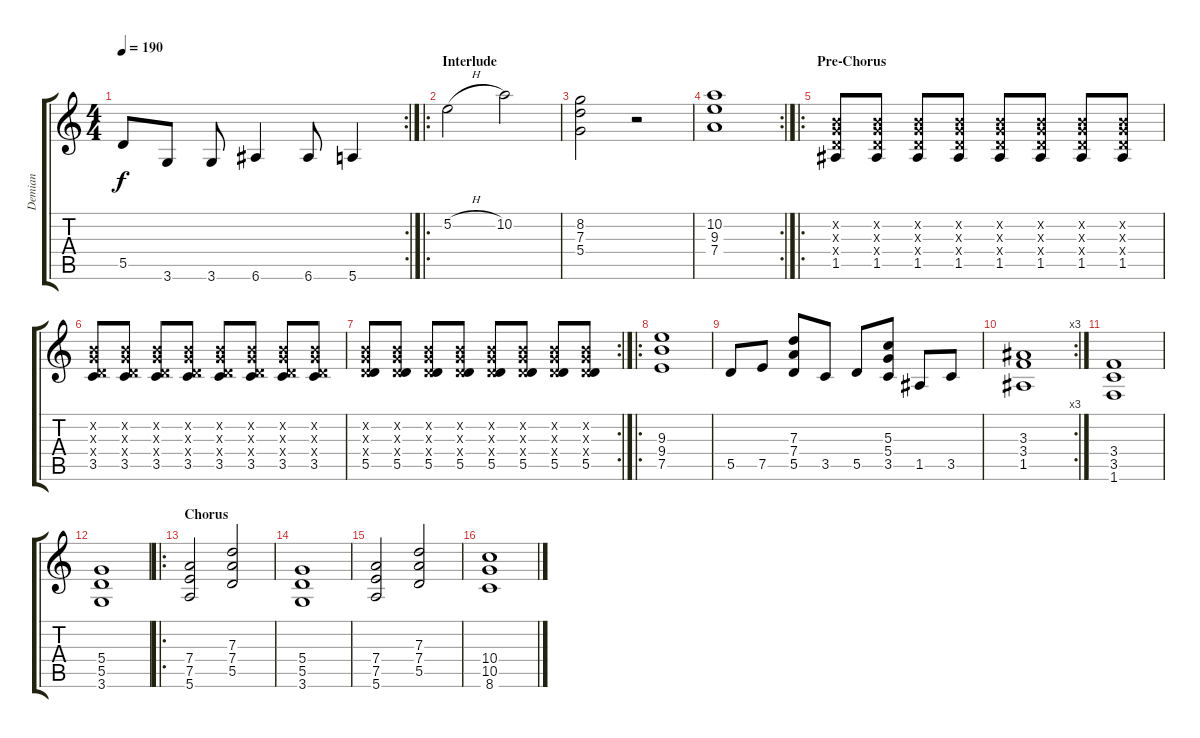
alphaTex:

\track ("Demian" "Demian") {instrument distortionguitar}
\staff {score tabs}
\tuning (E4 B3 G3 D3 A2 E2) {hide}
\rc 2
\ts (4 4)
\tempo 190
\clef g2
\ks c
5.5.8{dy f} 3.6.8 3.6.8 6.6.4 6.6.8 5.6.4 |
\ro
\section ("" "Interlude")
5.2{h}.2 10.2.2 |
(8.2 7.3 5.4).2 r.2 |
\rc 2
(10.2 9.3 7.4).1 |
\ro
\section ("" "Pre-Chorus")
(0.2{x} 0.3{x} 0.4{x} 1.5).8 (0.2{x} 0.3{x} 0.4{x} 1.5).8 (0.2{x} 0.3{x} 0.4{x} 1.5).8 (0.2{x} 0.3{x} 0.4{x} 1.5).8 (0.2{x} 0.3{x} 0.4{x} 1.5).8 (0.2{x} 0.3{x} 0.4{x} 1.5).8 (0.2{x} 0.3{x} 0.4{x} 1.5).8 (0.2{x} 0.3{x} 0.4{x} 1.5).8 |
(0.2{x} 0.3{x} 0.4{x} 3.5).8 (0.2{x} 0.3{x} 0.4{x} 3.5).8 (0.2{x} 0.3{x} 0.4{x} 3.5).8 (0.2{x} 0.3{x} 0.4{x} 3.5).8 (0.2{x} 0.3{x} 0.4{x} 3.5).8 (0.2{x} 0.3{x} 0.4{x} 3.5).8 (0.2{x} 0.3{x} 0.4{x} 3.5).8 (0.2{x} 0.3{x} 0.4{x} 3.5).8 |
\rc 2
(0.2{x} 0.3{x} 0.4{x} 5.5).8 (0.2{x} 0.3{x} 0.4{x} 5.5).8 (0.2{x} 0.3{x} 0.4{x} 5.5).8 (0.2{x} 0.3{x} 0.4{x} 5.5).8 (0.2{x} 0.3{x} 0.4{x} 5.5).8 (0.2{x} 0.3{x} 0.4{x} 5.5).8 (0.2{x} 0.3{x} 0.4{x} 5.5).8 (0.2{x} 0.3{x} 0.4{x} 5.5).8 |
\ro
(9.3 9.4 7.5).1 |
5.5.8 7.5.8 (7.3 7.4 5.5).8 3.5.8 5.5.8 (5.3 5.4 3.5).8 1.5.8 3.5.8 |
\rc 3
(3.3 3.4 1.5).1 |
(3.4 3.5 1.6).1 |
(5.4 5.5 3.6).1 |
\ro
\section ("" "Chorus")
(7.4 7.5 5.6).2 (7.3 7.4 5.5).2 |
(5.4 5.5 3.6).1 |
(7.4 7.5 5.6).2 (7.3 7.4 5.5).2 |
(10.4 10.5 8.6).1
